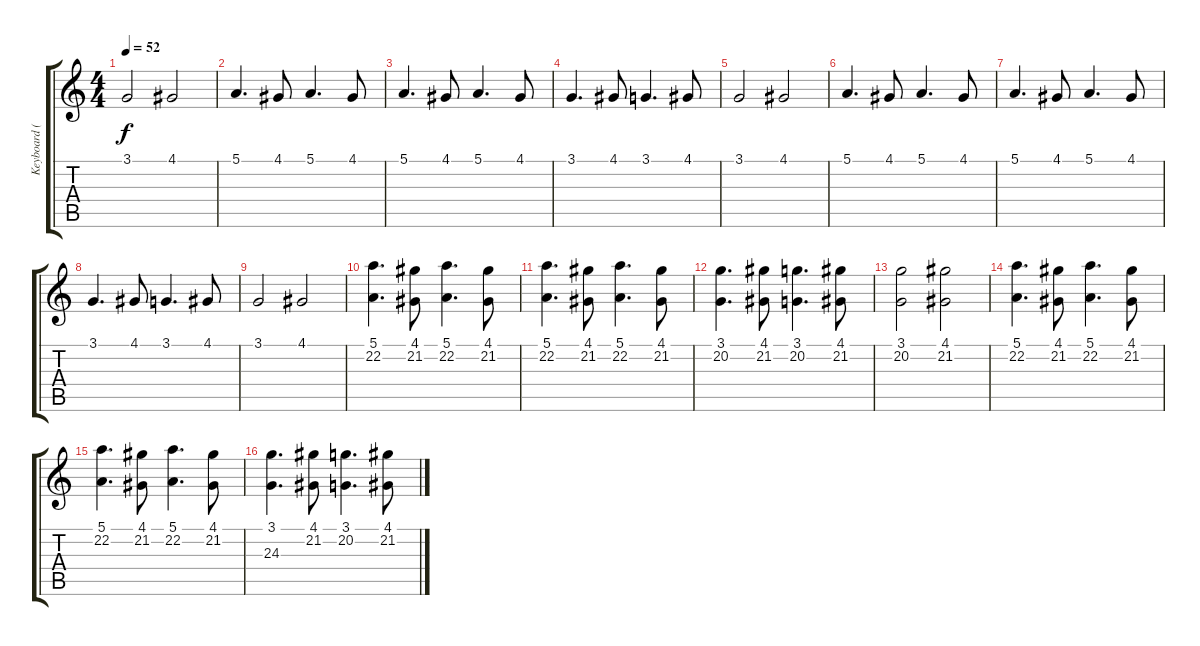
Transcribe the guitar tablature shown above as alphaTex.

\track ("Keyboard (Саша)" "Keyboard (") {instrument tremolostrings}
\staff {score tabs}
\tuning (E4 B3 G3 D3 A2 E2) {hide}
\ts (4 4)
\tempo 52
\clef g2
\ks c
3.1.2{dy f} 4.1.2 |
5.1.4{d} 4.1.8 5.1.4{d} 4.1.8 |
5.1.4{d} 4.1.8 5.1.4{d} 4.1.8 |
3.1.4{d} 4.1.8 3.1.4{d} 4.1.8 |
3.1.2 4.1.2 |
5.1.4{d} 4.1.8 5.1.4{d} 4.1.8 |
5.1.4{d} 4.1.8 5.1.4{d} 4.1.8 |
3.1.4{d} 4.1.8 3.1.4{d} 4.1.8 |
3.1.2 4.1.2 |
(5.1 22.2).4{d} (4.1 21.2).8 (5.1 22.2).4{d} (4.1 21.2).8 |
(5.1 22.2).4{d} (4.1 21.2).8 (5.1 22.2).4{d} (4.1 21.2).8 |
(3.1 20.2).4{d} (4.1 21.2).8 (3.1 20.2).4{d} (4.1 21.2).8 |
(3.1 20.2).2 (4.1 21.2).2 |
(5.1 22.2).4{d} (4.1 21.2).8 (5.1 22.2).4{d} (4.1 21.2).8 |
(5.1 22.2).4{d} (4.1 21.2).8 (5.1 22.2).4{d} (4.1 21.2).8 |
(3.1 24.3).4{d} (4.1 21.2).8 (3.1 20.2).4{d} (4.1 21.2).8
